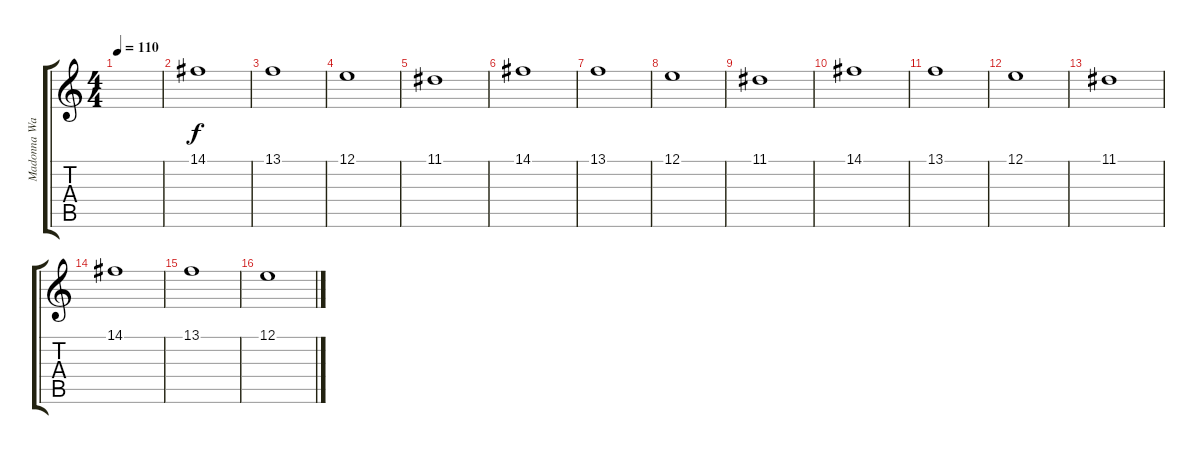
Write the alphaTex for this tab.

\track ("Madonna Wayne Gacy" "Madonna Wa") {instrument fx1rain}
\staff {score tabs}
\tuning (E4 B3 G3 D3 A2 D2) {hide}
\ts (4 4)
\tempo 110
\clef g2
\ks c
|
14.1.1{dy f} |
13.1.1 |
12.1.1 |
11.1.1 |
14.1.1 |
13.1.1 |
12.1.1 |
11.1.1 |
14.1.1 |
13.1.1 |
12.1.1 |
11.1.1 |
14.1.1 |
13.1.1 |
12.1.1
